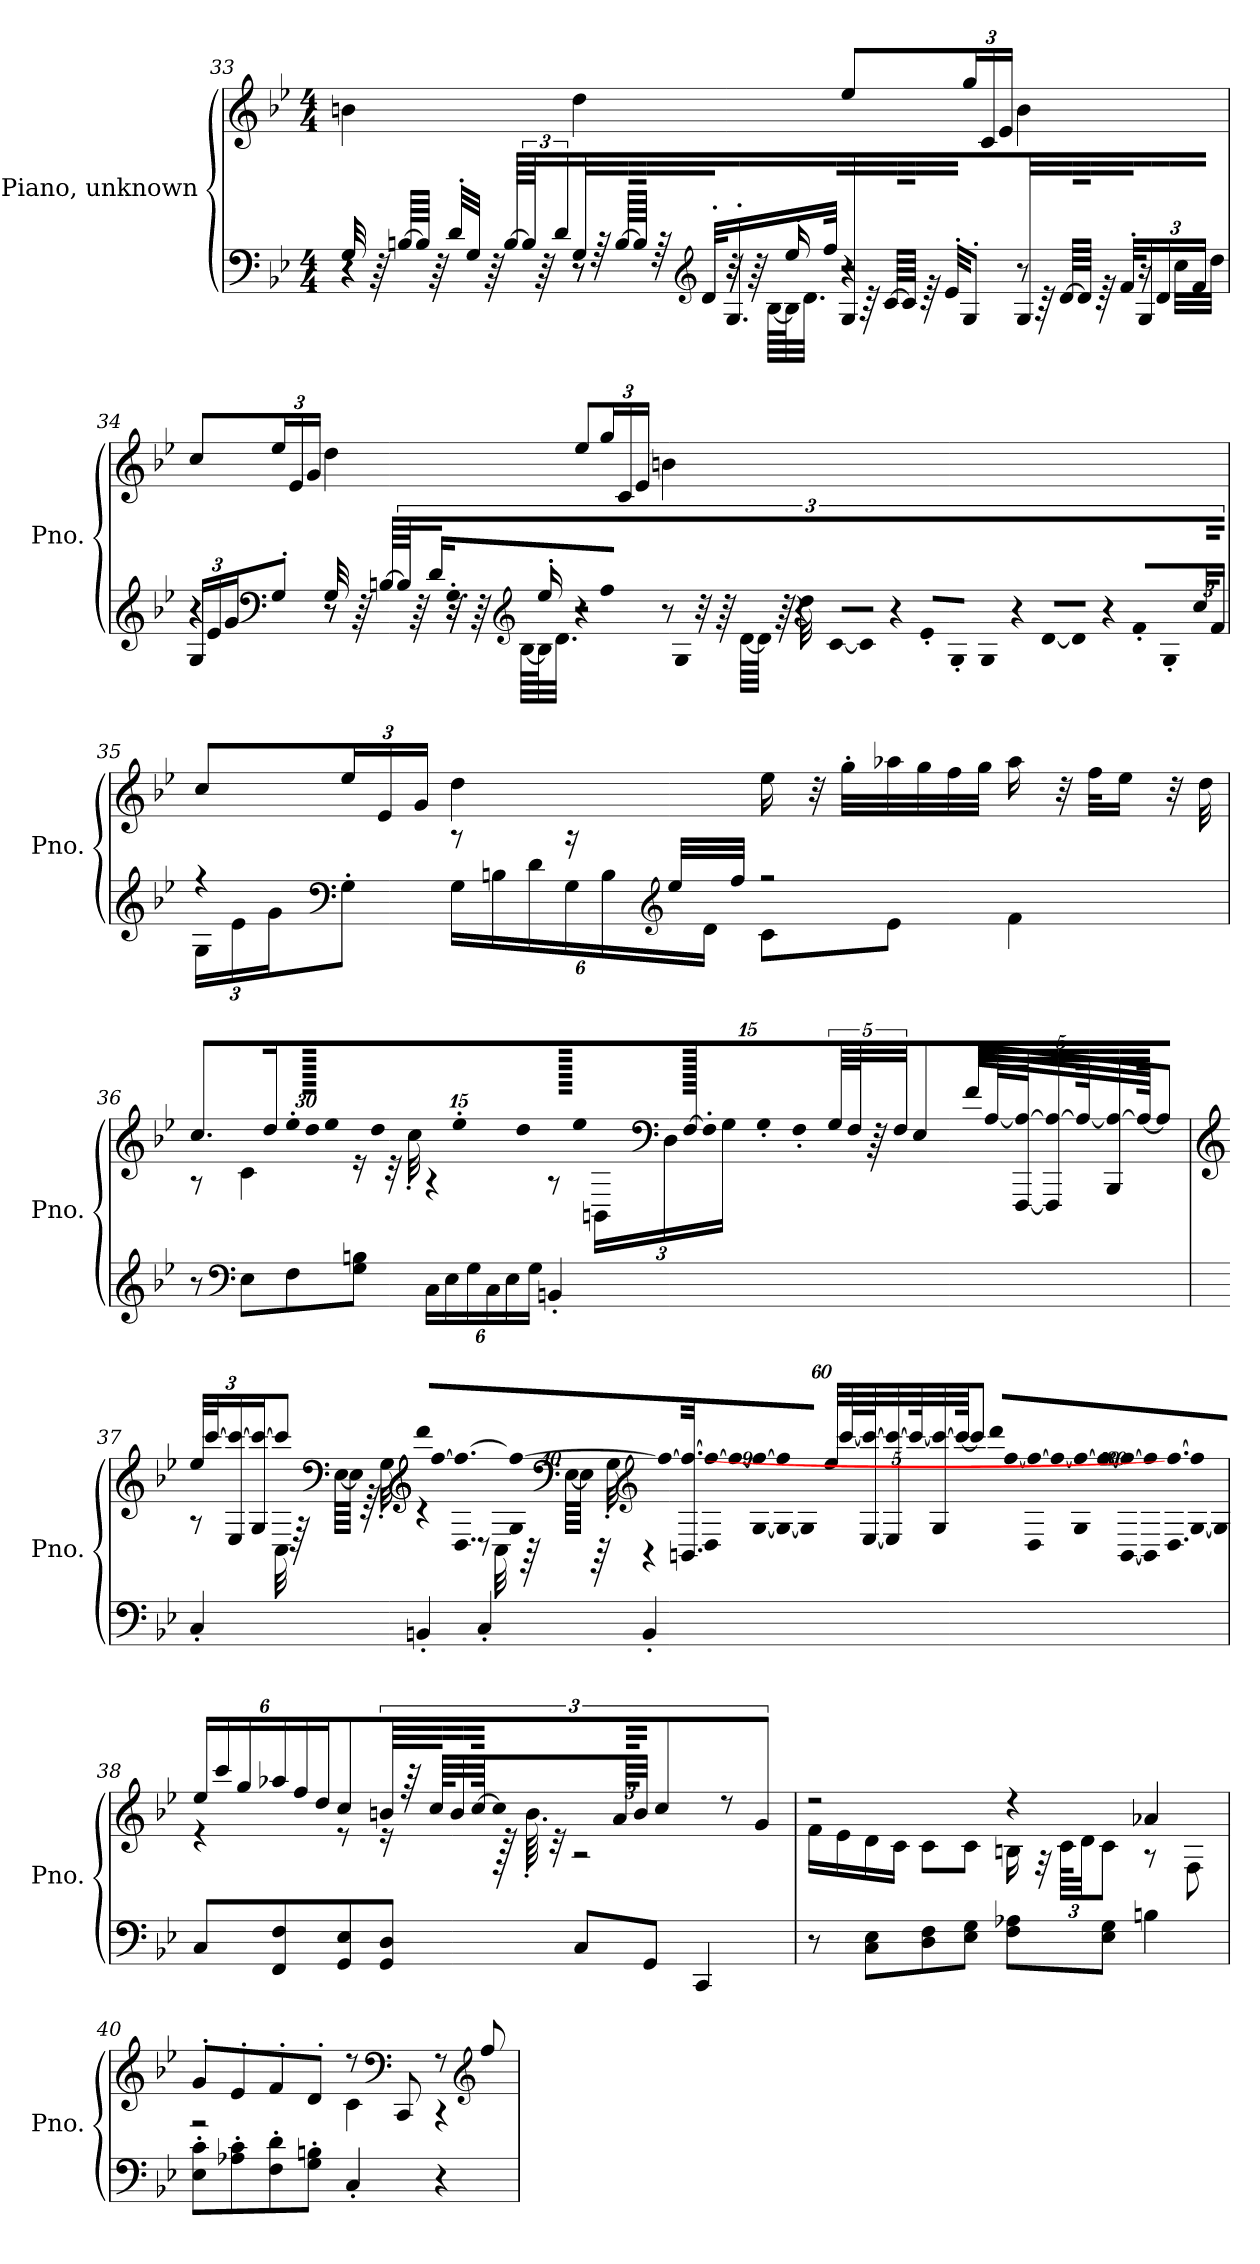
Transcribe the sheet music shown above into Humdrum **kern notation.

**kern	**kern
*part1	*part1
*staff2	*staff1
*I"Piano, unknown	*
*I'Pno.	*
!!LO:LB:g=z
*clefF4	*clefG2
*k[b-e-]	*k[b-e-]
*M4/4	*M4/4
=33	=33
*^	*
*	*^	*
4r	4r	32G/	4bn\
.	.	64r	.
.	.	[64Bn/LLLL	.
.	.	64B/JJJJ]	.
.	.	64r	.
.	.	32d'/LLL	.
.	.	32G/JJJ	.
.	.	64r	.
.	.	[64B/LLLL	.
.	.	96B/JJJJ]	.
.	.	96r	.
.	.	24d/	.
8r	8r	32G/	4dd\
.	.	64r	.
.	.	[64B/LLLL	.
.	.	64B/JJJJ]	.
.	.	64r	.
*clefG2	*	*	*
.	.	32d'/KLL	.
16r	32r	16.G'/	.
.	64r	.	.
.	[64B\LLLL	.	.
16ee-'/	64B\J]	.	.
.	32.d\JJJ	.	.
.	.	32ff/JJk	.
2r	4r	32G/	8ee-/L
.	.	64r	.
.	.	[64c/LLLL	.
.	.	64c/JJJJ]	.
.	.	64r	.
.	.	32e-'/KKL	.
*	*	*	*Xbrackettup
.	.	8G'/J	24gg/L
.	.	.	24c/
.	.	.	24e-/JJ
.	8r	32G/	4b\
.	.	64r	.
.	.	[64d/LLLL	.
.	.	64d/JJJJ]	.
.	.	64r	.
.	.	32f'/KLL	.
*	*	*Xbrackettup	*
.	16r	24G/	.
.	.	24d/	.
.	32cc\LLL	.	.
.	.	24f/JJ	.
.	32dd\JJJ	.	.
!!LO:PB:g=z
=34	=34	=34	=34
4r	4r	24G/LL	8cc/L
.	.	24e-/	.
.	.	24g/J	.
*clefF4	*	*	*
.	.	8G'/J	24ee-/L
.	.	.	24e-/
.	.	.	24g/JJ
8r	8r	32G/	4dd\
.	.	64r	.
.	.	[64Bn/LLLL	.
*	*	*brackettup	*
.	.	96B/JJJJ]	.
.	.	96r	.
.	.	24d/LL	.
16r	32r	16.G'/	.
.	64r	.	.
*clefG2	*	*	*
.	[64B\LLLL	.	.
16ee-'/	64B\J]	.	.
.	32.d\JJJ	.	.
.	.	32ff/JJk	.
2r	4r	32G/	8ee-/L
.	.	64r	.
.	.	[64c/LLLL	.
.	.	64c/JJJJ]	.
.	.	64r	.
.	.	32e-'/KKL	.
.	.	8G'/J	24gg/L
.	.	.	24c/
.	.	.	24e-/JJ
.	8r	32G/	4bn\
.	.	64r	.
.	.	[64d/LLLL	.
.	.	64d/JJJJ]	.
.	.	64r	.
.	.	32f'/KLL	.
.	32r	16G'/	.
.	64r	.	.
.	[64d\LLLL	.	.
*	*	*Xbrackettup	*
.	64d\JJJJ]	48cc/K	.
.	64r	.	.
.	.	24f/JJ	.
.	32dd\	.	.
*	*v	*v	*
!!LO:LB:g=z
=35	=35	=35
4r	24G\LL	8cc/L
.	24e-\	.
.	24g\J	.
*clefF4	*	*
.	8G'\J	24ee-/L
.	.	24e-/
.	.	24g/JJ
8r	24G\LL	4dd\
.	24Bn\	.
.	24d\	.
16r	24G\	.
.	24B\	.
*clefG2	*	*
32ee-/LLL	.	.
.	24d\JJ	.
32ff/JJJ	.	.
2r	8c\L	16ee-\
.	.	32r
.	.	32gg'\LLL
.	8e-\J	32aa-X\
.	.	32gg\
.	.	32ff\
.	.	32gg\JJJ
.	4f\	16aa-\
.	.	32r
.	.	32ff\KLL
.	.	16ee-\JJ
.	.	32r
.	.	32dd\
*v	*v	*
!!LO:LB:g=z
=36	=36
*	*^
8r	8.cc/L	8r
*clefF4	*	*
8E-\L	.	4c\
.	16dd/L	.
!	!LO:N:vis=64	!
8F\	960%17ee-'/LL	.
!	!LO:N:vis=64	!
.	960%17dd/	.
.	1920ryy	.
!	!LO:N:vis=64	!
.	960%17ee-/	.
!	!LO:N:vis=64	!
.	960%17dd/	.
!	!LO:N:vis=64	!
.	960%17ee-'/	.
!	!LO:N:vis=64	!
.	960%17dd/	.
.	1920ryy	.
!	!LO:N:vis=64	!
.	960%17ee-/J	.
8G\ 8Bn\J	[960dd/	16r
.	960%19dd'/]	.
.	48ee-'/	.
.	48dd'/	.
*	*brackettup	*
.	80ee-/L	32r
.	80dd/JJJJ	.
.	80r	.
.	.	32cc'\
.	40dd/	.
24C\LL	4cc/	4r
24E-\	.	.
24G\	.	.
24C\	.	.
24E-\	.	.
24G\JJ	.	.
*	*Xbrackettup	*
4BBn'/	40ddd/LLL	8r
.	[80ff/L	.
.	[80D/ 80ff/_J	.
.	40D/] 40ff/_	.
.	80ff/K_	.
.	40G/ 40ff/_	.
.	80ff/JJK_	.
.	8ff/J]	24BBn\LL
*	*clefF4	*
.	.	24D\
.	.	24G\JJ
!!LO:LB:g=z	!!
=37	=37	=37
*	*clefG2	*
4C'/	48ee-/LLL	8r
.	[48ccc/J	.
.	24E-/ 24ccc/_	.
.	24G/ 24ccc/_J	.
.	8ccc/J]	32C\
.	.	64r
*	*clefF4	*
.	.	[64E-\LLLL
.	.	64E-\JJJJ]
.	.	64r
.	.	32G'\
*	*clefG2	*
!	!LO:N:vis=32	!
4BBn'/	1920%53ddd/LLL	4r
!	!LO:N:vis=64	!
.	[640%9ff/K	.
.	36.D/ 36.ff/_	.
!	!LO:N:vis=32	!
.	1920%53G/ 1920%53ff/_	.
!	!LO:N:vis=64	!
.	640%9ff/K_	.
.	36.BBn/ 36.ff/_	.
!	!LO:N:vis=32	!
.	1920%53D/ 1920%53ff/_	.
!	!LO:N:vis=64	!
.	640%9ff/L_	.
!	!LO:N:vis=64	!
.	[640%9G/ 640%9ff/_	.
!	!LO:N:vis=64	!
.	640%9G/_ 640%9ff/]	.
!	!LO:N:vis=64	!
.	640%9G/JJJJ]	.
4C'/	.	8r
.	40ee-/LLL	.
.	[80ccc/L	.
.	[80E-/ 80ccc/_J	.
.	40E-/] 40ccc/_	.
.	80ccc/K_	.
.	40G/ 40ccc/_	.
.	80ccc/JJK_	.
.	.	32C\
.	8ccc/J]	.
.	.	64r
*	*clefF4	*
.	.	[64E-\LLLL
.	.	64E-\JJJJ]
.	.	64r
.	.	32G'\
*	*clefG2	*
4BB'/	.	4r
!	!LO:N:vis=32	!
.	640%23ddd/LLL	.
!	!LO:N:vis=64	!
.	[960%17ff/L	.
!	!LO:N:vis=64	!
.	960%17D/ 960%17ff/_	.
!	!LO:N:vis=64	!
.	960%17ff/_	.
!	!LO:N:vis=64	!
.	960%17G/ 960%17ff/_	.
!	!LO:N:vis=64	!
.	960%17ff/_	.
!	!LO:N:vis=64	!
.	[960%17BB/ 960%17ff/_	.
!	!LO:N:vis=64	!
.	960%17BB/] 960%17ff/_J	.
.	1920ryy	.
!	!LO:N:vis=32.	!
.	1920%103D/ 1920%103ff/_	.
!	!LO:N:vis=64	!
.	[960%17G/ 960%17ff/]L	.
!	!LO:N:vis=64	!
.	960%17G/JJJJ]	.
!!LO:LB:g=z	!!
=38	=38	=38
8C/L	24ee-/LL	4r
.	24ccc/	.
.	24gg/	.
8FF/ 8F/	24aa-X/	.
.	24ff/	.
.	24dd/J	.
8GG/ 8E-/	8cc/	8r
*	*brackettup	*
8GG/ 8D/J	96bn/Jkkk	16r
.	96r	.
.	96cc/KLLL	.
*	*Xbrackettup	*
.	48b/	.
.	[96cc/K	.
.	32cc/]	128r
.	.	64.b'\
.	96a/K	32r
.	48b/JJJ	.
8C/L	4cc/	2r
8GG/J	.	.
4CC/	8r	.
.	8g/	.
=39	=39	=39
8r	2r	16f\LL
.	.	16e-\
8C\ 8E-\L	.	16d\
.	.	16c\JJ
8D\ 8F\	.	8c\L
8E-\ 8G\J	.	8c\J
8F\ 8A-X\L	4r	16Bn\
.	.	32r
.	.	96c\KLLL
.	.	48d\JJ
8E-\ 8G\J	.	8c\J
4Bn\	4a-X/	8r
.	.	8F\
!!LO:LB:g=z	!!
=40	=40	=40
8E-\' 8c\'L	8g'/L	2r
8A-X\' 8c\'	8e-'/	.
8F\' 8d\'	8f'/	.
8G\' 8Bn\'J	8d'/J	.
4C'/	8r	4c\
*	*clefF4	*
.	8CC/	.
4r	8r	4r
*	*clefG2	*
.	8ff/	.
*	*v	*v
=	=
*-	*-
